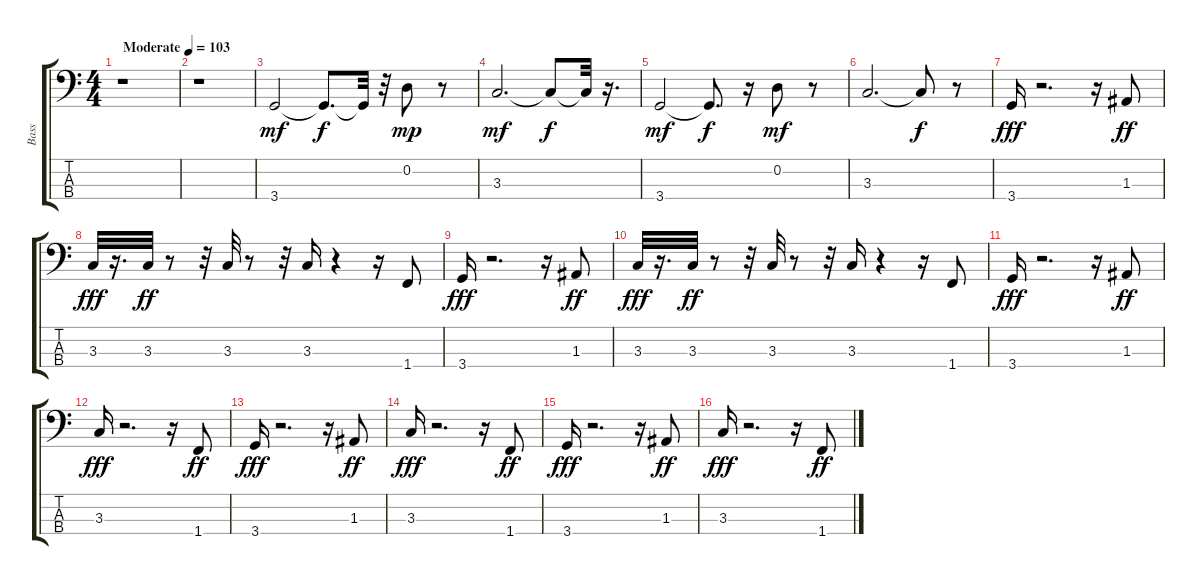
\track ("Bass" "Bass") {instrument electricbassfinger}
\staff {score tabs}
\tuning (G2 D2 A1 E1) {hide}
\ts (4 4)
\tempo (103 "Moderate")
\clef f4
\ks c
r.1{dy mf instrument electricbassfinger} |
r.1 |
3.4.2 3.4{t}.8{d dy f} 3.4{t}.32 r.32 0.2.8{dy mp} r.8 |
3.3.2{d dy mf} 3.3{t}.8{dy f} 3.3{t}.32 r.16{d} |
3.4.2{dy mf} 3.4{t}.8{d dy f} r.16 0.2.8{dy mf} r.8 |
3.3.2{d} 3.3{t}.8{dy f} r.8 |
3.4.16{dy fff} r.2{d} r.16 1.3.8{dy ff} |
3.3.32{dy fff} r.16{d} 3.3.32{dy ff} r.8 r.32 3.3.32 r.8 r.32 3.3.16 r.4 r.16 1.4.8 |
3.4.16{dy fff} r.2{d} r.16 1.3.8{dy ff} |
3.3.32{dy fff} r.16{d} 3.3.32{dy ff} r.8 r.32 3.3.32 r.8 r.32 3.3.16 r.4 r.16 1.4.8 |
3.4.16{dy fff} r.2{d} r.16 1.3.8{dy ff} |
3.3.16{dy fff} r.2{d} r.16 1.4.8{dy ff} |
3.4.16{dy fff} r.2{d} r.16 1.3.8{dy ff} |
3.3.16{dy fff} r.2{d} r.16 1.4.8{dy ff} |
3.4.16{dy fff} r.2{d} r.16 1.3.8{dy ff} |
3.3.16{dy fff} r.2{d} r.16 1.4.8{dy ff}
